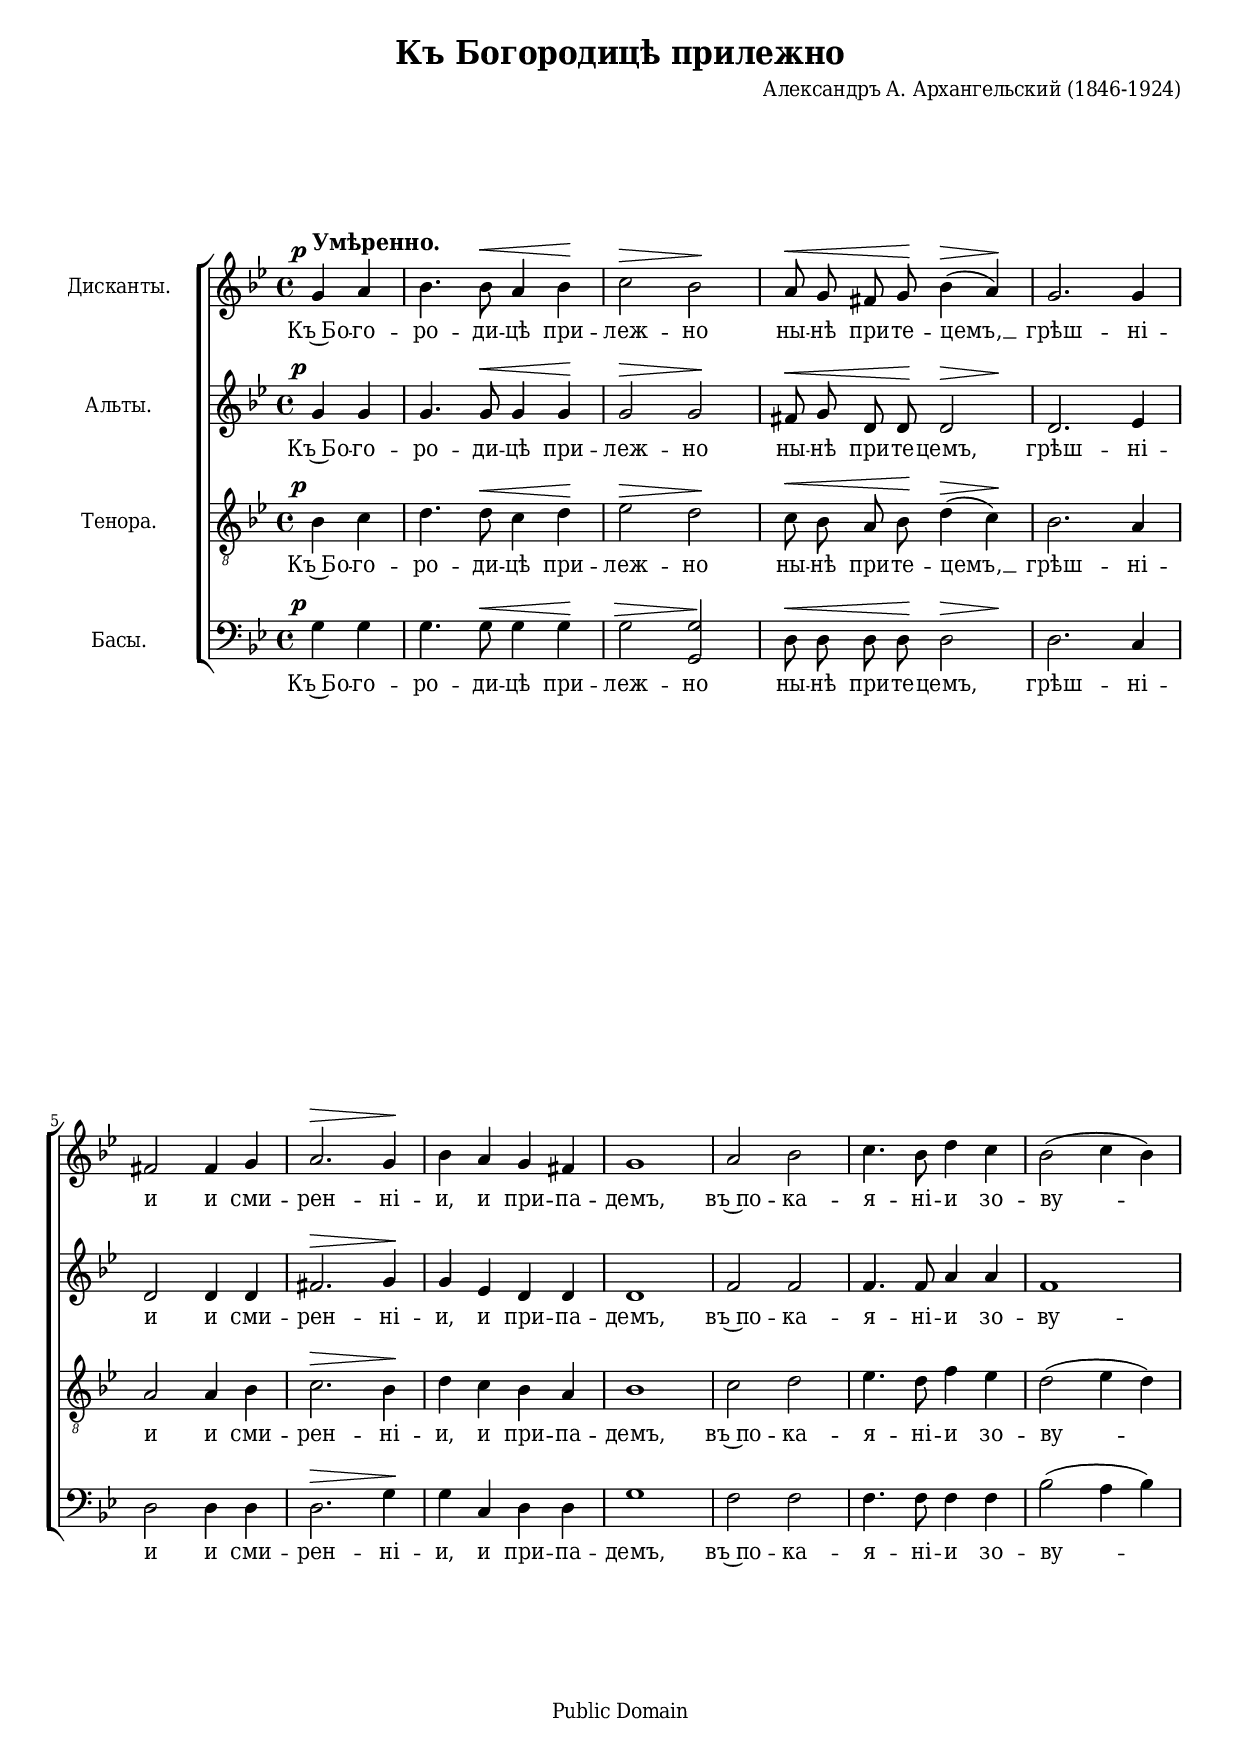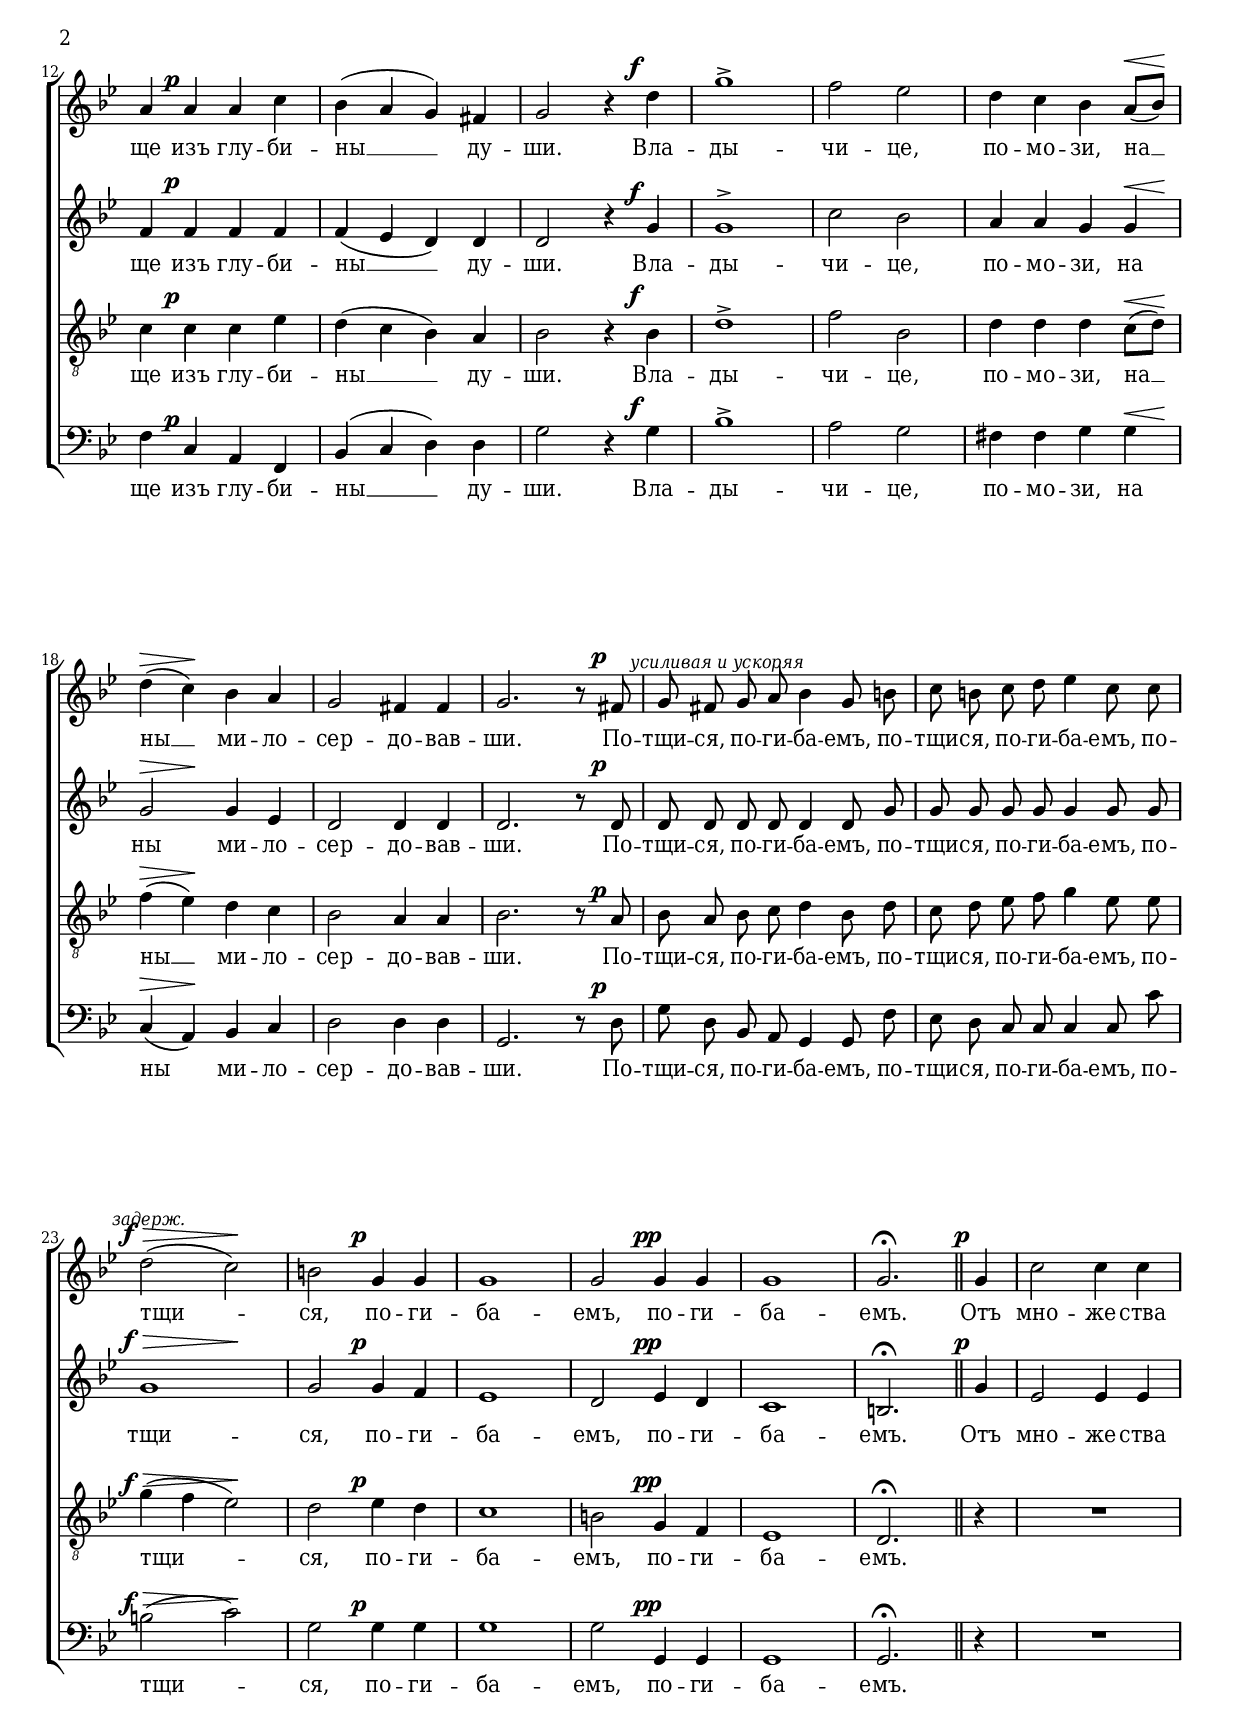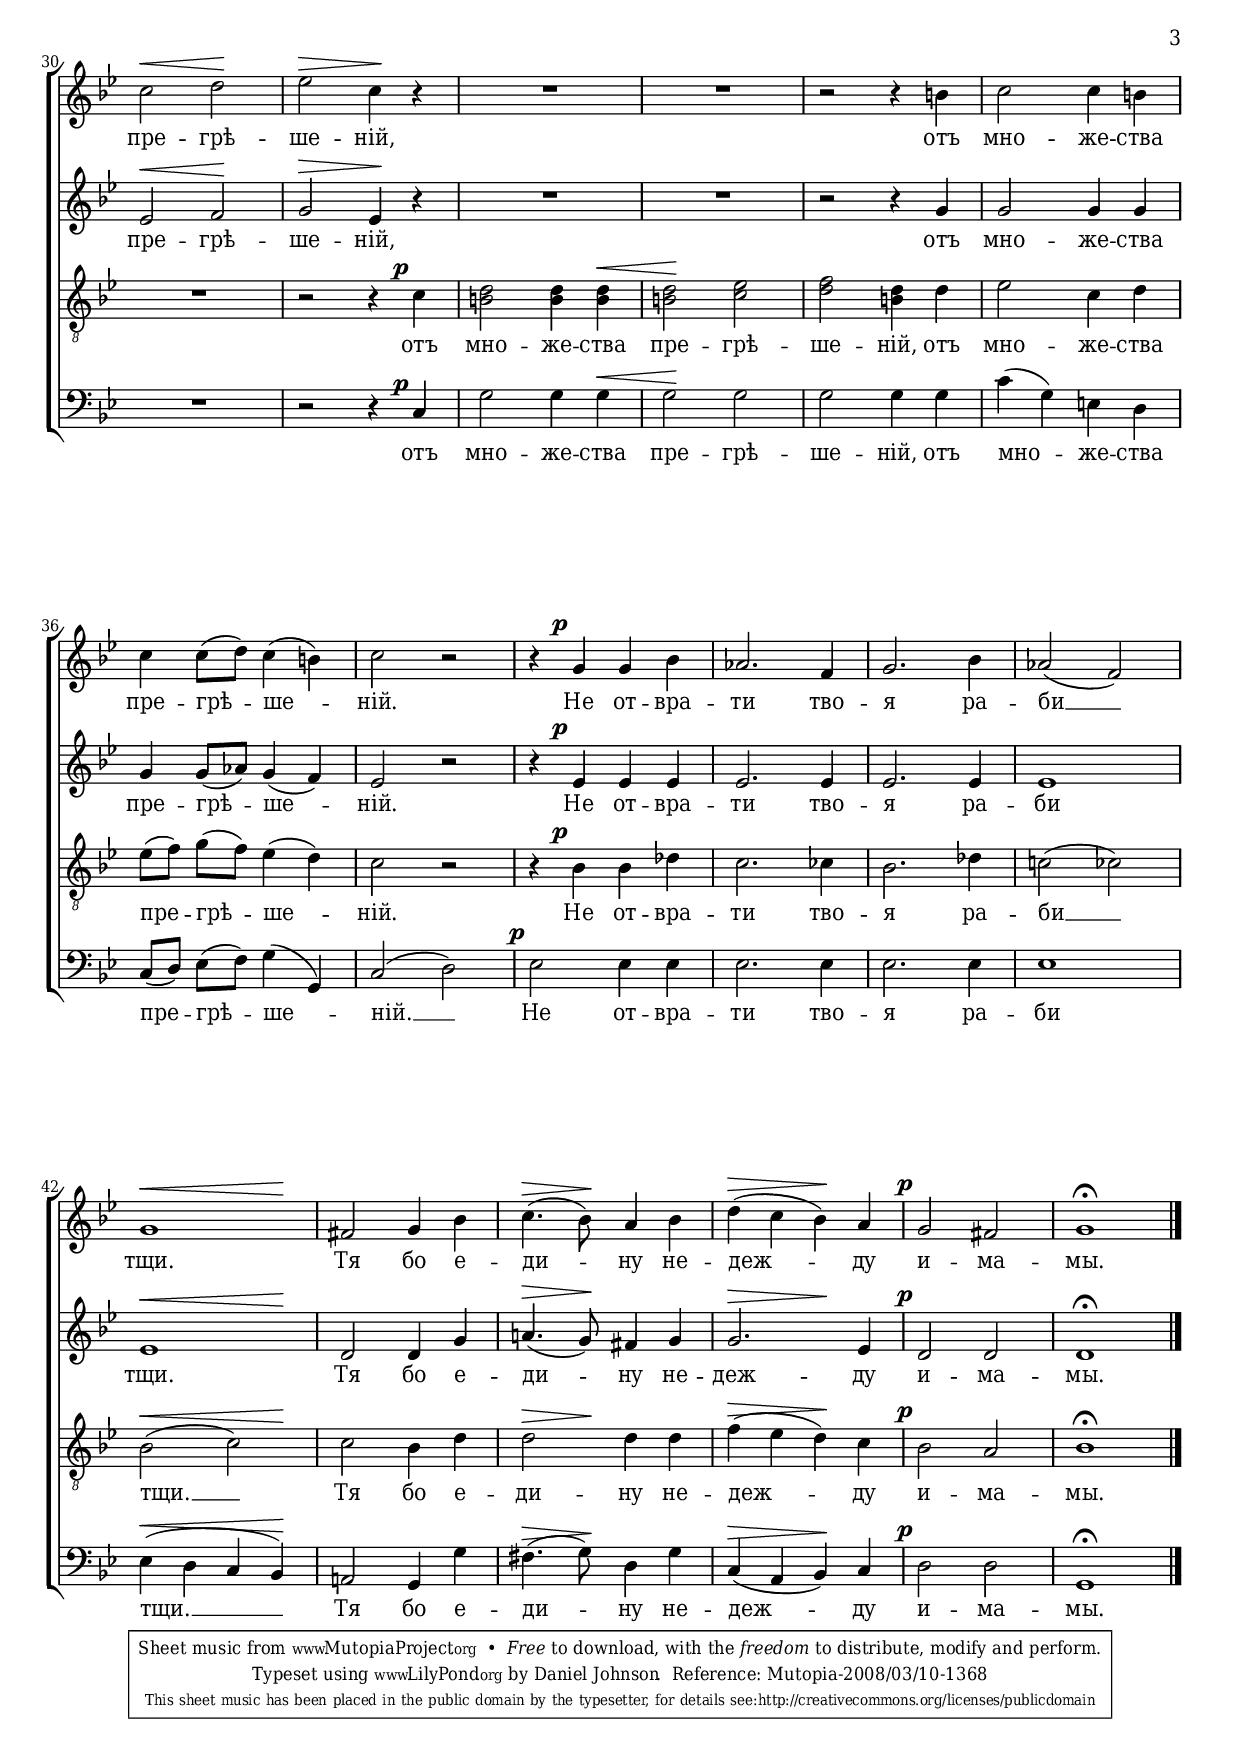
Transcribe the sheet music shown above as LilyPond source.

\version "2.11.41"

#(set-global-staff-size 18)
#(ly:set-option 'point-and-click #f)

\paper {
	% We need a font with the Cyrillic "yat" character (U+0463).
	% I wish we had a better free font than DejaVu for this.
	% Adobe's Times Ten Cyrillic is ideal, but not free.
	% Or you could use the version of Times New Roman that ships with Windows Vista.
	#(define fonts (make-pango-font-tree "DejaVu Serif Condensed" "DejaVu Sans Condensed" "DejaVu Sans Mono" 0.9))
	ragged-last-bottom = ##f
	between-system-padding = 0
	indent = 1\in
}

\header {
	title = "Къ Богородицѣ прилежно"
	composer = "Александръ А. Архангельский (1846-1924)"
	
	%mutopia-specific headers:
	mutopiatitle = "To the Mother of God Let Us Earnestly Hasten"
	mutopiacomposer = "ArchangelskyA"
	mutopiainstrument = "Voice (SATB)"
	date = "19th century"
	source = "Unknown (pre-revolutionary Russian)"
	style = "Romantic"
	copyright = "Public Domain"
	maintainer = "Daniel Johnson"
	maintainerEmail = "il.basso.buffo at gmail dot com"
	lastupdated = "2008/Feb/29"
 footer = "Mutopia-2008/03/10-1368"
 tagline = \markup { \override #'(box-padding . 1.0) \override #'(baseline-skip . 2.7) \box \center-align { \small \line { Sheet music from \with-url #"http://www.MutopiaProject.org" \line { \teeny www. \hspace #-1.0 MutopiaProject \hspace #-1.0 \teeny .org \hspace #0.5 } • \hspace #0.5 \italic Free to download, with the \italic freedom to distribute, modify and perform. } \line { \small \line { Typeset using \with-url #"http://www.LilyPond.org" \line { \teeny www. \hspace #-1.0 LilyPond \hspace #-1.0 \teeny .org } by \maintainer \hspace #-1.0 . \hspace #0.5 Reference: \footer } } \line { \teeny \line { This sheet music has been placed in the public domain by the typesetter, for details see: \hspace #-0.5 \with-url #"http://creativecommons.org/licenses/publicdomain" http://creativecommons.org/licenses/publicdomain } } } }
}

global = { \time 4/4 \key g \minor \dynamicUp \autoBeamOff \partial 2 }
narrowStaves = { \overrideProperty #"Score.NonMusicalPaperColumn" #'line-break-system-details #'((alignment-offsets . (0 -6 -11.5 -17.5 -23 -29 -34.5 -40.5))) }
medStaves    = { \overrideProperty #"Score.NonMusicalPaperColumn" #'line-break-system-details #'((alignment-offsets . (0 -6 -12.5 -18.5 -25 -31 -37.5 -43.5))) }
wideStaves   = { \overrideProperty #"Score.NonMusicalPaperColumn" #'line-break-system-details #'((alignment-offsets . (0 -6 -14   -20   -28 -34 -42   -48  ))) }
dtDown = { \once\override DynamicText #'extra-offset = #'(0 . -1.25) }
hpDown = { \once\override Hairpin     #'extra-offset = #'(0 . -1.25) }
tsDown = { \once\override TextScript  #'extra-offset = #'(0 . -0.75) }
dtDownExtra = { \once\override DynamicText #'extra-offset = #'(0 . -1.75) }
hpDownExtra = { \once\override Hairpin     #'extra-offset = #'(-0.5 . -1.75) }
hpHalfDown = { \once\override Hairpin     #'extra-offset = #'(0 . -0.67) }
dtHalfDown = { \once\override DynamicText #'extra-offset = #'(0 . -0.5) }

sopNotes = {
	\global \clef treble
	s1*0^\markup{ \large\bold "Умѣренно." } \set Score.tempoWholesPerMinute = #(ly:make-moment 70 4)
	\wideStaves
	g'4\p a' |
	%1
	bes'4. bes'8\< a'4 bes'\! | c''2\> bes'\! | a'8\< g' fis' g'\! bes'4(\> a')\! | g'2. g'4 |
	%5
	\break \wideStaves
	fis'2 fis'4 g' | a'2.\> g'4\! | bes'4 a' g' fis' | g'1 | a'2 bes' | c''4. bes'8 d''4 c'' | bes'2( c''4 bes') |
	%12
	\pageBreak \medStaves
	a'4 \dtDown a'\p a' c'' | bes'4( a' g') fis' | g'2 r4 d''4\f | g''1^> | f''2 ees'' | d''4 c'' bes' a'8([\< bes'])\! |
	%18
	\break \medStaves
	d''4(\> c'')\! bes' a' | g'2 fis'4 fis' | g'2. r8 fis'\p | \tsDown g'8^\markup{\hspace #-3 \small\italic "усиливая и ускоряя"} fis' g' a' bes'4 g'8 b' | c''8 b' c'' d'' ees''4 c''8 c'' |
	%23
	\break \medStaves
	\tsDown d''2(\f\>^\markup{ \hspace #-3 \small\italic "задерж." } c'')\! | b'2 g'4\p g' | g'1 | g'2 g'4\pp g' | g'1 | g'2.^\fermata \bar "||" g'4\p | c''2 c''4 c'' |
	%30
	\break \narrowStaves
	c''2\< d''\! | ees''2\> c''4\! r4 | R1*2 | r2 r4 b'4 | c''2 c''4 b' |
	%36
	\break \narrowStaves
	c''4 c''8([ d'']) c''4( b') | c''2 r2 | r4 g'4\p g' bes' | aes'2. f'4 | g'2. bes'4 | aes'2( f') |
	%42
	\break \narrowStaves
	<< { g'1 } {s2.\< s4\! } >> | fis'2 g'4 bes' | c''4.(\> bes'8)\! a'4 bes' | d''4(\> c'' bes')\! a' | g'2\p fis' | g'1^\fermata \bar "|."
}
altNotes = {
	\global \clef treble
	g'4\p g' |
	%1
	g'4. g'8\< g'4 g'\! | g'2\> g'\! | fis'8\< g' d' d'\! << { d'2 } { s4\> s4\! } >> | d'2. ees'4 |
	%5
	d'2 d'4 d' | fis'2.\> g'4\! | g'4 ees' d' d' | d'1 | f'2 f' | f'4. f'8 a'4 a' | f'1 |
	%12
	f'4 f'\p f' f' | f'4( ees' d') d' | d'2 r4 \dtDown g'4\f | g'1^> | c''2 bes' | a'4 a' g' << { g'4 } { s8\< s8\! } >> |
	%18
	<< { g'2 } {s4\> s4\! } >> g'4 ees' | d'2 d'4 d' | d'2. r8 d'8\p | d'8 d' d' d' d'4 d'8 g' | g'8 g' g' g' g'4 g'8 g' |
	%23
	<< { g'1 } { s2\f\> s2\! } >> | g'2 g'4\p f' | ees'1 | d'2 ees'4\pp d' | c'1 | b2.^\fermata g'4\p | ees'2 ees'4 ees' |
	%30
	ees'2\< f'\! | g'2\> ees'4\! r4 | R1*2 | r2 r4 g'4 | g'2 g'4 g' |
	%36
	g'4 g'8([ aes']) g'4( f') | ees'2 r2 | r4 ees'4\p ees' ees' | ees'2. ees'4 | ees'2. ees'4 | ees'1 |
	%42
	<< { ees'1 } { s2.\< s4\! } >> | d'2 d'4 g' | a'!4.(\> g'8)\! fis'4 g' | << { g'2. } { s2\> s4\! } >> ees'4 | d'2\p d' | d'1^\fermata |
}
tenNotes = {
	\global \clef "G_8"
	bes4\p c' |
	%1
	d'4. d'8\< c'4 d'\! | ees'2\> d'\! | c'8\< bes a bes\! d'4(\> c'\!) | bes2. a4 |
	%5
	a2 a4 bes | c'2.\> bes4\! | d'4 c' bes a | bes1 | c'2 d' | ees'4. d'8 f'4 ees' | d'2( ees'4 d') |
	%12
	c'4 c'\p c' ees' | d'4( c' bes) a | bes2 r4 bes4\f | d'1^> | f'2 bes | d'4 d' d' c'8([\< d'])\! |
	%18
	f'4(\> ees')\! d' c' | bes2 a4 a | bes2. r8 \dtDown a8\p | bes8 a bes c' d'4 bes8 d' | c'8 d' ees' f' g'4 ees'8 ees' |
	%23
	\dtDownExtra \hpDown g'4(\f\> f' ees'2)\! | d'2 ees'4\p d' | c'1 | b2 g4\pp f | ees1 | d2.^\fermata r4 | R1 |
	%30
	R1 | r2 r4 \dtHalfDown c'4\p | <b d'>2 <b d'>4 <b d'>\< | <b d'>2\! <c' ees'> | <d' f'>2 <b d'>4 d' | ees'2 c'4 d' |
	%36
	ees'8([ f']) g'([ f']) ees'4( d') | c'2 r2 | r4 bes4\p bes des' | c'2. ces'4 | bes2. des'4 | c'!2( ces') |
	%42
	<< { bes2( c') } { s2.\< s4\! } >> | c'2 bes4 d' | << { d'2 } { s4.\> s8\! } >> d'4 d' | \hpHalfDown f'4(\> ees' d')\! c' | bes2\p a | bes1^\fermata |
}

basNotes = {
	\global \clef bass
	g4\p g |
	%1
	g4. g8\< g4 g\! | \hpDownExtra g2\> <g, g>\! | d8\< d d d\! << { d2 } { s4\> s4\! } >> | d2. c4 |
	%5
	d2 d4 d | d2.\> g4\! | g4 c d d | g1 | f2 f | f4. f8 f4 f | bes2( a4 bes) |
	%12
	f4 \dtDown c\p a, f, | bes,4( c d) d | g2 r4 g4\f | bes1^> | a2 g | fis4 fis g << { g4 } { s8\< s8\! } >> |
	%18
	c4(\> a,)\! bes, c | d2 d4 d | g,2. r8 d8\p | g8 d bes, a, g,4 g,8 f | ees8 d c c c4 c8 c' |
	%23
	\dtDownExtra \hpDown b2(\f\> c')\! | g2 g4\p g | g1 | g2 g,4\pp g, | g,1 | g,2.^\fermata r4 | R1 |
	%30
	R1 | r2 r4 \dtDown c4\p | g2 g4 g\< | g2\! g | g2 g4 g | c'4( g) e d |
	%36
	c8([ d]) ees([ f]) g4( g,) | c2( d) | ees2\p ees4 ees | ees2. ees4 | ees2. ees4 | ees1 |
	%42
	\hpHalfDown ees4(\< d c bes,)\! | a,!2 g,4 g | \hpHalfDown fis4.(\> g8)\! d4 g | \hpHalfDown c4(\> a, bes,)\! c | d2\p d | g,1^\fermata |
}

sopText = \lyricmode {
	Къ~Бо -- го -- ро -- ди -- цѣ при -- леж -- но ны -- нѣ при -- те -- цемъ, __
	грѣш -- ні -- и и сми -- рен -- ні -- и, и при -- па -- демъ,
	въ~по -- ка -- я -- ні -- и зо -- ву -- ще изъ глу -- би -- ны __ ду --
	ши. Вла -- ды -- чи -- це, по -- мо -- зи, на __ ны __ ми -- ло -- сер -- до -- вав --
	ши. По -- тщи -- ся, по -- ги -- ба -- емъ, по -- тщи -- ся, по -- ги -- ба -- емъ, по -- тщи --
	ся, по -- ги -- ба -- емъ, по -- ги -- ба -- емъ. Отъ
	мно -- же -- ства пре -- грѣ -- ше -- ній,
	отъ
	мно -- же -- ства пре -- грѣ -- ше -- ній.
	Не от -- вра -- ти тво -- я ра -- би __ тщи.
	Тя бо е -- ди -- ну не -- деж -- ду и -- ма -- мы.
}
altText = \lyricmode {
	Къ~Бо -- го -- ро -- ди -- цѣ при -- леж -- но ны -- нѣ при -- те -- цемъ,
	грѣш -- ні -- и и сми -- рен -- ні -- и, и при -- па -- демъ,
	въ~по -- ка -- я -- ні -- и зо -- ву -- ще изъ глу -- би -- ны __ ду --
	ши. Вла -- ды -- чи -- це, по -- мо -- зи, на ны ми -- ло -- сер -- до -- вав --
	ши. По -- тщи -- ся, по -- ги -- ба -- емъ, по -- тщи -- ся, по -- ги -- ба -- емъ, по -- тщи --
	ся, по -- ги -- ба -- емъ, по -- ги -- ба -- емъ. Отъ
	мно -- же -- ства пре -- грѣ -- ше -- ній,
	отъ
	мно -- же -- ства пре -- грѣ -- ше -- ній.
	Не от -- вра -- ти тво -- я ра -- би тщи.
	Тя бо е -- ди -- ну не -- деж -- ду и -- ма -- мы.
}
tenText = \lyricmode {
	Къ~Бо -- го -- ро -- ди -- цѣ при -- леж -- но ны -- нѣ при -- те -- цемъ, __
	грѣш -- ні -- и и сми -- рен -- ні -- и, и при -- па -- демъ,
	въ~по -- ка -- я -- ні -- и зо -- ву -- ще изъ глу -- би -- ны __ ду --
	ши. Вла -- ды -- чи -- це, по -- мо -- зи, на __ ны __ ми -- ло -- сер -- до -- вав --
	ши. По -- тщи -- ся, по -- ги -- ба -- емъ, по -- тщи -- ся, по -- ги -- ба -- емъ, по -- тщи --
	ся, по -- ги -- ба -- емъ, по -- ги -- ба -- емъ.
	отъ
	мно -- же -- ства пре -- грѣ -- ше -- ній, отъ
	мно -- же -- ства пре -- грѣ -- ше -- ній.
	Не от -- вра -- ти тво -- я ра -- би __ тщи. __
	Тя бо е -- ди -- ну не -- деж -- ду и -- ма -- мы.
}
basText = \lyricmode {
	Къ~Бо -- го -- ро -- ди -- цѣ при -- леж -- но ны -- нѣ при -- те -- цемъ,
	грѣш -- ні -- и и сми -- рен -- ні -- и, и при -- па -- демъ,
	въ~по -- ка -- я -- ні -- и зо -- ву -- ще изъ глу -- би -- ны __ ду --
	ши. Вла -- ды -- чи -- це, по -- мо -- зи, на ны ми -- ло -- сер -- до -- вав --
	ши. По -- тщи -- ся, по -- ги -- ба -- емъ, по -- тщи -- ся, по -- ги -- ба -- емъ, по -- тщи --
	ся, по -- ги -- ба -- емъ, по -- ги -- ба -- емъ.
	отъ
	мно -- же -- ства пре -- грѣ -- ше -- ній, отъ
	мно -- же -- ства пре -- грѣ -- ше -- ній. __
	Не от -- вра -- ти тво -- я ра -- би тщи. __
	Тя бо е -- ди -- ну не -- деж -- ду и -- ма -- мы.
}
\score {
	\new ChoirStaff
	<<
	\new Staff { \set Staff.instrumentName = "Дисканты." \new Voice = sopVoice \sopNotes }
	\new Lyrics \lyricsto sopVoice \sopText
	\new Staff { \set Staff.instrumentName = "Альты." \new Voice = altVoice \altNotes }
	\new Lyrics \lyricsto altVoice \altText
	\new Staff { \set Staff.instrumentName = "Тенора." \new Voice = tenVoice \tenNotes }
	\new Lyrics \lyricsto tenVoice \tenText
	\new Staff { \set Staff.instrumentName = "Басы." \new Voice = basVoice \basNotes }
	\new Lyrics \lyricsto basVoice \basText
	>>
	
	\layout {
		\context {
			\Score
			\override NonMusicalPaperColumn #'line-break-system-details = #'((alignment-offsets . (0 -6 -11.5 -17.5 -23 -29 -34.5 -40.5)))
		}
		\context {
			\Voice
			\override DynamicText #'X-offset = #-2
			hairpinToBarline = ##f
		}
	}
}

\score {
	<<
	\new Staff {
		\set Staff.midiInstrument = "oboe"
		\new Voice { \sopNotes }
	}
	\new Staff {
		\set Staff.midiInstrument = "english horn"
		\new Voice { \altNotes }
	}
	\new Staff {
		\set Staff.midiInstrument = "viola"
		\new Voice { \tenNotes }
	}
	\new Staff {
		\set Staff.midiInstrument = "cello"
		\new Voice { \basNotes }
	}
	>>
	\midi {
		\context { \Voice \remove Dynamic_performer }
	}
}
